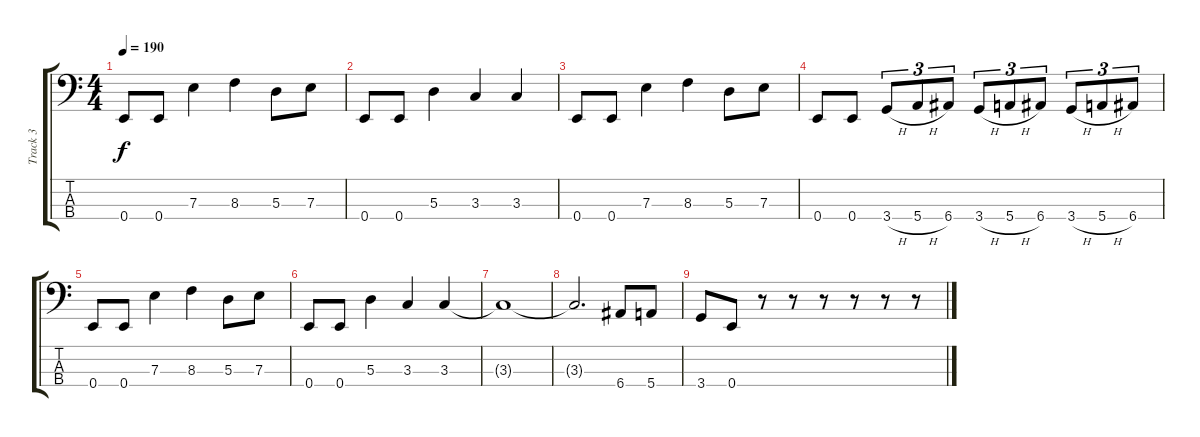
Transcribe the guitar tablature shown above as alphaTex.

\track ("Track 3" "Track 3") {instrument electricbasspick}
\staff {score tabs}
\tuning (G2 D2 A1 E1) {hide}
\ts (4 4)
\tempo 190
\clef f4
\ks c
0.4.8{dy f} 0.4.8 7.3.4 8.3.4 5.3.8 7.3.8 |
0.4.8 0.4.8 5.3.4 3.3.4 3.3.4 |
0.4.8 0.4.8 7.3.4 8.3.4 5.3.8 7.3.8 |
0.4.8 0.4.8 3.4{h}.8{tu (3 2)} 5.4{h}.8{tu (3 2)} 6.4.8{tu (3 2)} 3.4{h}.8{tu (3 2)} 5.4{h}.8{tu (3 2)} 6.4.8{tu (3 2)} 3.4{h}.8{tu (3 2)} 5.4{h}.8{tu (3 2)} 6.4.8{tu (3 2)} |
0.4.8 0.4.8 7.3.4 8.3.4 5.3.8 7.3.8 |
0.4.8 0.4.8 5.3.4 3.3.4 3.3.4 |
3.3{t}.1 |
3.3{t}.2{d} 6.4.8 5.4.8 |
3.4.8 0.4.8 r.8 r.8 r.8 r.8 r.8 r.8
